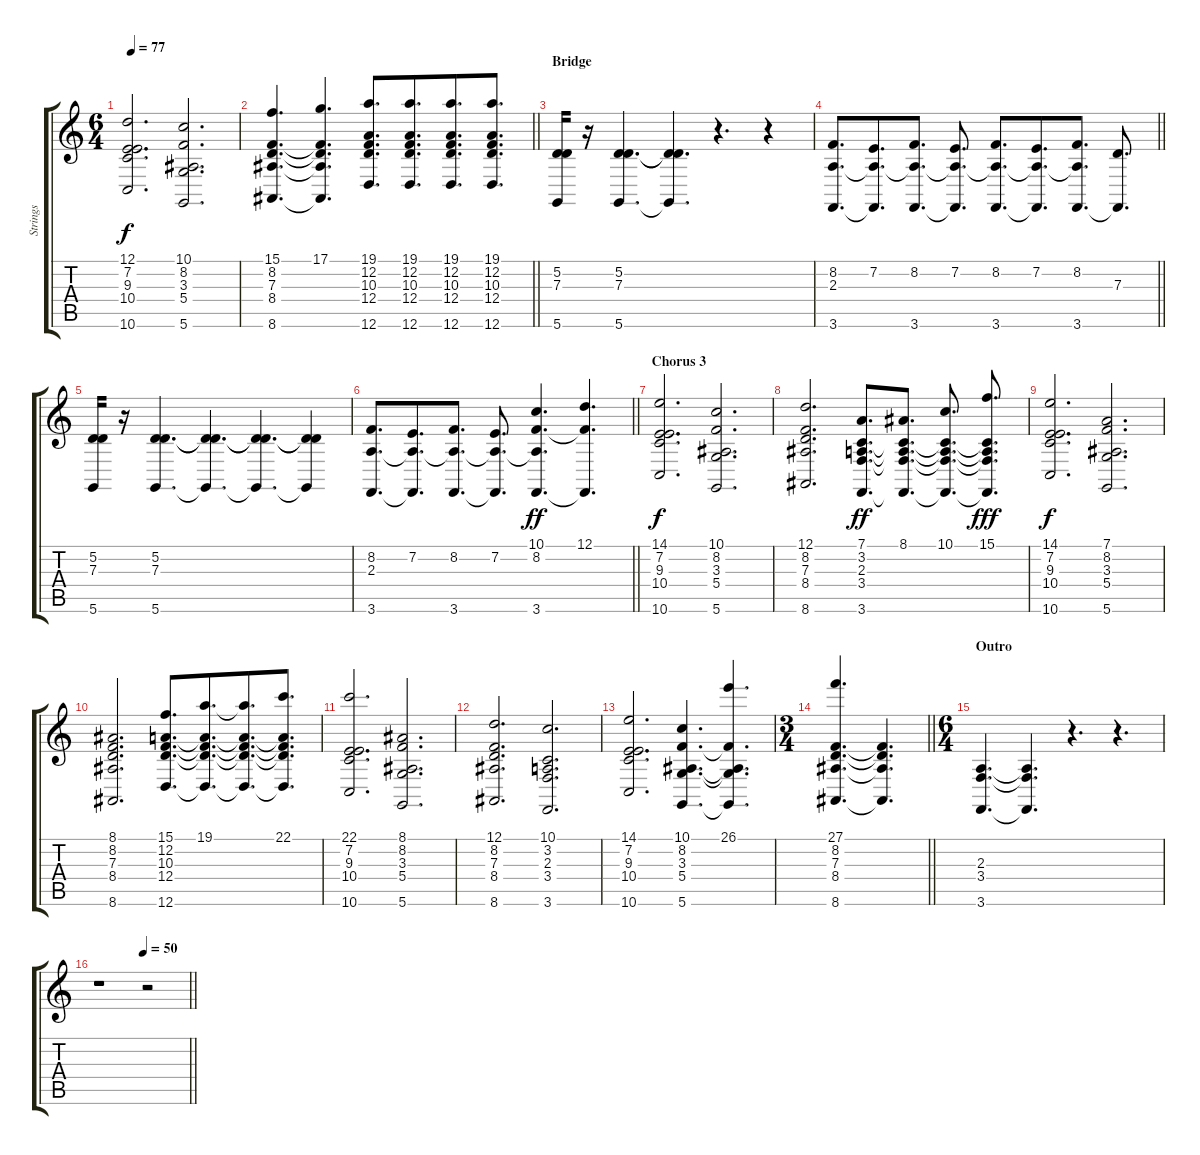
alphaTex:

\track ("Strings" "Strings") {instrument stringensemble1 bank 255}
\staff {score tabs}
\tuning (D4 A3 G3 D3 A2 D2) {hide}
\ts (6 4)
\tempo 77
\clef g2
\ks c
(12.1 7.2 9.3 10.4 10.6).2{d dy f beam merge} (10.1 8.2 3.3 5.4 5.6).2{d} |
\barLineRight lightlight
(15.1 8.2 7.3 8.4 8.6).4{d} (17.1 8.2{t} 7.3{t} 8.4{t} 8.6{t}).4{d beam merge} (19.1 12.2 10.3 12.4 12.6).8{d beam merge} (19.1 12.2 10.3 12.4 12.6).8{d beam merge} (19.1 12.2 10.3 12.4 12.6).8{d beam merge} (19.1 12.2 10.3 12.4 12.6).8{d} |
\section ("" "Bridge")
(5.2 7.3 5.6).16{beam merge} r.16 (5.2 7.3 5.6).4{d volume 0 beam merge} (5.2{t} 7.3{t} 5.6{t}).4{d beam merge} r.4{d} r.4{volume 8} |
\barLineRight lightlight
(8.2 2.3 3.6).8{d beam merge} (7.2 2.3{t} 3.6{t}).8{d beam merge} (8.2 2.3{t} 3.6).8{d} (7.2 2.3{t} 3.6{t}).8{d} (8.2 2.3{t} 3.6).8{d beam merge} (7.2 2.3{t} 3.6{t}).8{d beam merge} (8.2 2.3{t} 3.6).8{d} (7.3 3.6{t}).8{d} |
(5.2 7.3 5.6).16{beam merge} r.16 (5.2 7.3 5.6).4{d} (5.2{t} 7.3{t} 5.6{t}).4{d beam merge} (5.2{t} 7.3{t} 5.6{t}).4{d} (5.2{t} 7.3{t} 5.6{t}).4 |
\barLineRight lightlight
(8.2 2.3 3.6).8{d volume 8 beam merge} (7.2 2.3{t} 3.6{t}).8{d beam merge} (8.2 2.3{t} 3.6).8{d} (7.2 2.3{t} 3.6{t}).8{d} (10.1 8.2 2.3{t} 3.6).4{d dy ff} (12.1 8.2{t} 3.6{t}).4{d volume 9} |
\section ("" "Chorus 3")
(14.1 7.2 9.3 10.4 10.6).2{d dy f beam merge} (10.1 8.2 3.3 5.4 5.6).2{d} |
(12.1 8.2 7.3 8.4 8.6).2{d beam merge} (7.1 3.2 2.3 3.4 3.6).8{d dy ff} (8.1 3.2{t} 2.3{t} 3.4{t} 3.6{t}).8{d} (10.1 3.2{t} 2.3{t} 3.4{t} 3.6{t}).8{d} (15.1 3.2{t} 2.3{t} 3.4{t} 3.6{t}).8{d dy fff} |
(14.1 7.2 9.3 10.4 10.6).2{d dy f beam merge} (7.1 8.2 3.3 5.4 5.6).2{d} |
(8.1 8.2 7.3 8.4 8.6).2{d beam merge} (15.1 12.2 10.3 12.4 12.6).8{d volume 13 beam merge} (19.1 12.2{t} 10.3{t} 12.4{t} 12.6{t}).8{d beam merge} (19.1{t} 12.2{t} 10.3{t} 12.4{t} 12.6{t}).8{d beam merge} (22.1 12.2{t} 10.3{t} 12.4{t} 12.6{t}).8{d} |
(22.1 7.2 9.3 10.4 10.6).2{d beam merge} (8.1 8.2 3.3 5.4 5.6).2{d} |
(12.1 8.2 7.3 8.4 8.6).2{d beam merge} (10.1 3.2 2.3 3.4 3.6).2{d} |
(14.1 7.2 9.3 10.4 10.6).2{d beam merge} (10.1 8.2 3.3 5.4 5.6).4{d} (26.1 8.2{t} 3.3{t} 5.4{t} 5.6{t}).4{d} |
\ts (3 4)
\barLineRight lightlight
(27.1 8.2 7.3 8.4 8.6).4{d} (8.2{t} 7.3{t} 8.4{t} 8.6{t}).4{d} |
\ts (6 4)
\section ("" "Outro")
(2.3 3.4 3.6).4{d volume 0} (2.3{t} 3.4{t} 3.6{t}).4{d beam merge} r.4{d beam merge} r.4{d} |
\tempo (50 0.5)
\barLineRight lightlight
r.1 r.2
